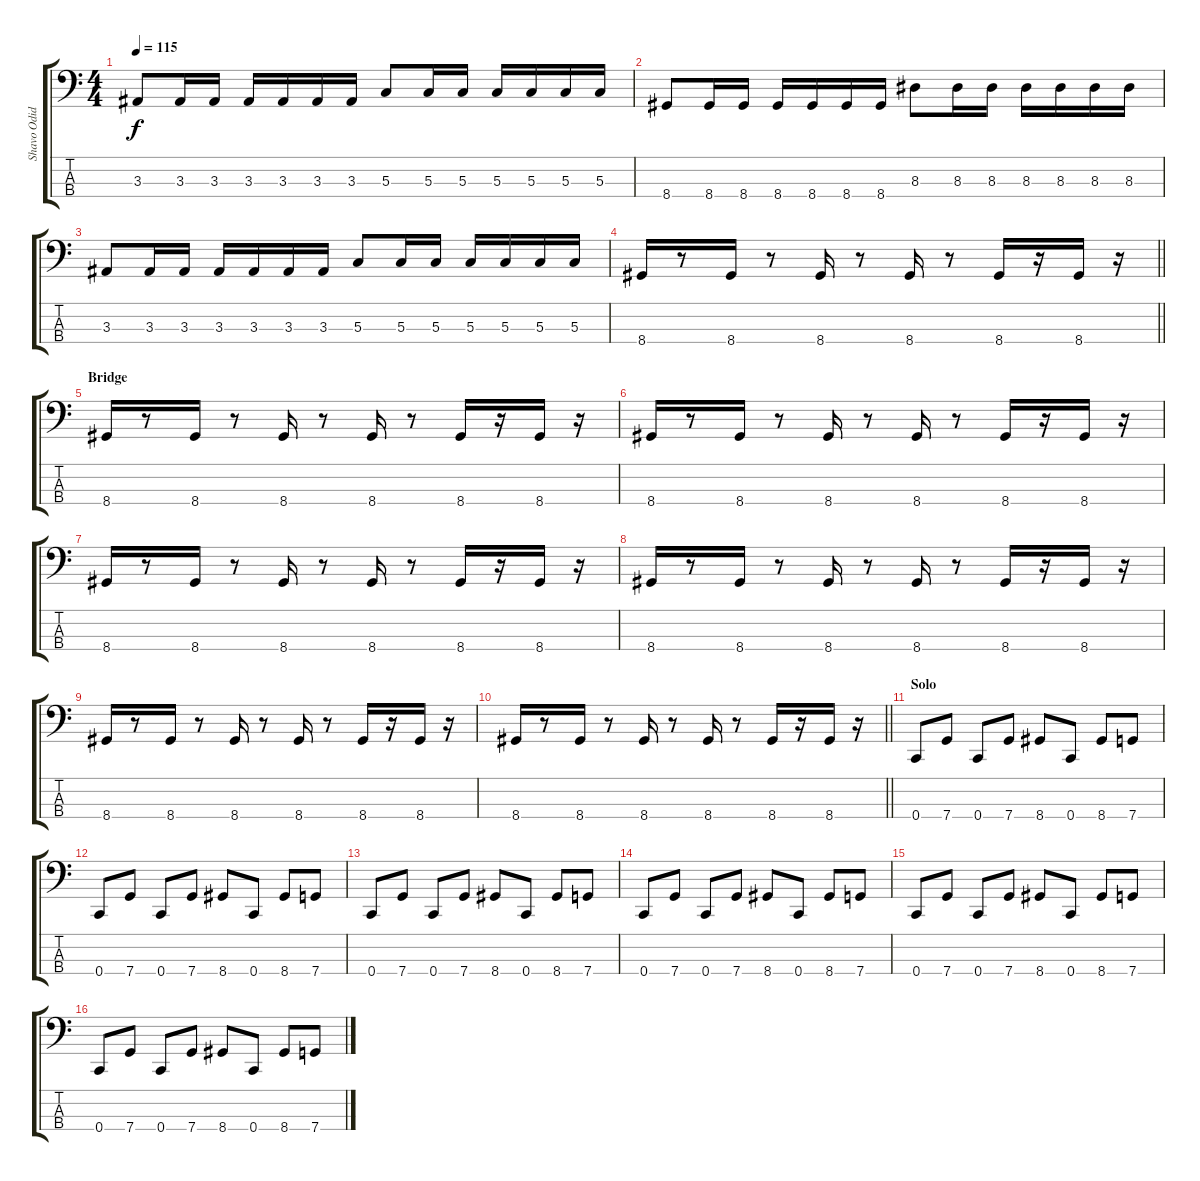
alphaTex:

\track ("Shavo Odidjian" "Shavo Odid") {instrument electricbassfinger}
\staff {score tabs}
\tuning (F2 C2 G1 C1) {hide}
\ts (4 4)
\tempo 115
\clef f4
\ks c
3.3.8{dy f} 3.3.16 3.3.16 3.3.16 3.3.16 3.3.16 3.3.16 5.3.8 5.3.16 5.3.16 5.3.16 5.3.16 5.3.16 5.3.16 |
8.4.8 8.4.16 8.4.16 8.4.16 8.4.16 8.4.16 8.4.16 8.3.8 8.3.16 8.3.16 8.3.16 8.3.16 8.3.16 8.3.16 |
3.3.8 3.3.16 3.3.16 3.3.16 3.3.16 3.3.16 3.3.16 5.3.8 5.3.16 5.3.16 5.3.16 5.3.16 5.3.16 5.3.16 |
\barLineRight lightlight
8.4.16 r.8 8.4.16 r.8 8.4.16 r.8 8.4.16 r.8 8.4.16 r.16 8.4.16 r.16 |
\section ("" "Bridge")
8.4.16 r.8 8.4.16 r.8 8.4.16 r.8 8.4.16 r.8 8.4.16 r.16 8.4.16 r.16 |
8.4.16 r.8 8.4.16 r.8 8.4.16 r.8 8.4.16 r.8 8.4.16 r.16 8.4.16 r.16 |
8.4.16 r.8 8.4.16 r.8 8.4.16 r.8 8.4.16 r.8 8.4.16 r.16 8.4.16 r.16 |
8.4.16 r.8 8.4.16 r.8 8.4.16 r.8 8.4.16 r.8 8.4.16 r.16 8.4.16 r.16 |
8.4.16 r.8 8.4.16 r.8 8.4.16 r.8 8.4.16 r.8 8.4.16 r.16 8.4.16 r.16 |
\barLineRight lightlight
8.4.16 r.8 8.4.16 r.8 8.4.16 r.8 8.4.16 r.8 8.4.16 r.16 8.4.16 r.16 |
\section ("" "Solo")
0.4.8 7.4.8 0.4.8 7.4.8 8.4.8 0.4.8 8.4.8 7.4.8 |
0.4.8 7.4.8 0.4.8 7.4.8 8.4.8 0.4.8 8.4.8 7.4.8 |
0.4.8 7.4.8 0.4.8 7.4.8 8.4.8 0.4.8 8.4.8 7.4.8 |
0.4.8 7.4.8 0.4.8 7.4.8 8.4.8 0.4.8 8.4.8 7.4.8 |
0.4.8 7.4.8 0.4.8 7.4.8 8.4.8 0.4.8 8.4.8 7.4.8 |
0.4.8 7.4.8 0.4.8 7.4.8 8.4.8 0.4.8 8.4.8 7.4.8
